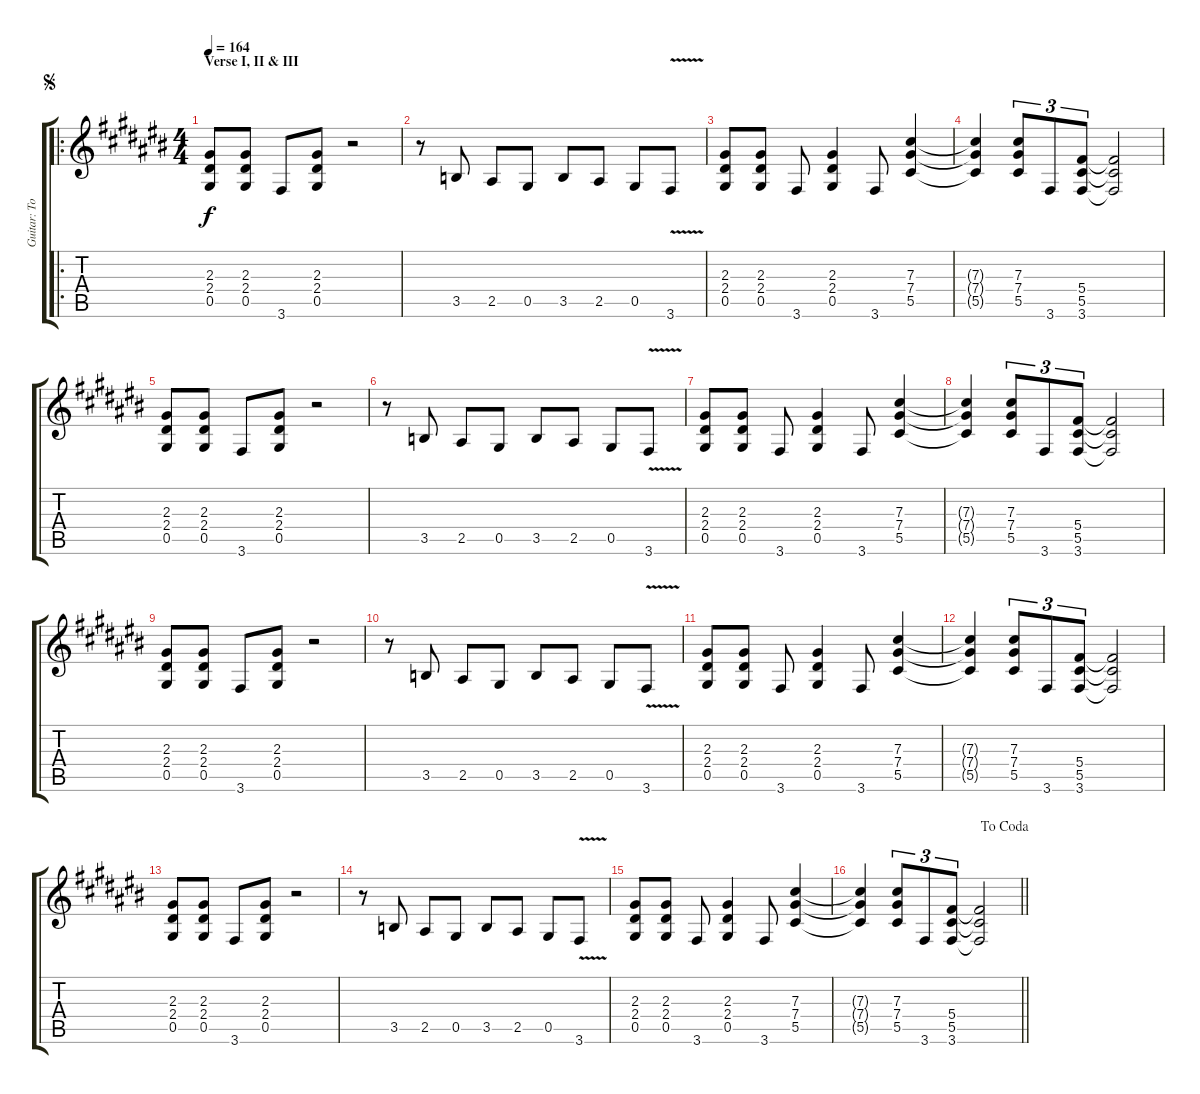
\track ("Guitar: Tony" "Guitar: To") {instrument distortionguitar}
\staff {score tabs}
\tuning (Eb4 Bb3 Gb3 Db3 Ab2 Eb2) {hide}
\ro
\ts (4 4)
\section ("" "Verse I, II & III")
\jump segno
\tempo 164
\clef g2
\ks c#
(2.3 2.4 0.5).8{dy f} (2.3 2.4 0.5).8 3.6.8 (2.3 2.4 0.5).8 r.2 |
r.8 3.5.8 2.5.8 0.5.8 3.5.8 2.5.8 0.5.8 3.6{v}.8 |
(2.3 2.4 0.5).8 (2.3 2.4 0.5).8 3.6.8 (2.3 2.4 0.5).4 3.6.8 (7.3 7.4 5.5).4 |
(7.3{t} 7.4{t} 5.5{t}).4 (7.3 7.4 5.5).8{tu (3 2)} 3.6.8{tu (3 2)} (5.4 5.5 3.6).8{tu (3 2)} (5.4{t} 5.5{t} 3.6{t}).2 |
(2.3 2.4 0.5).8 (2.3 2.4 0.5).8 3.6.8 (2.3 2.4 0.5).8 r.2 |
r.8 3.5.8 2.5.8 0.5.8 3.5.8 2.5.8 0.5.8 3.6{v}.8 |
(2.3 2.4 0.5).8 (2.3 2.4 0.5).8 3.6.8 (2.3 2.4 0.5).4 3.6.8 (7.3 7.4 5.5).4 |
(7.3{t} 7.4{t} 5.5{t}).4 (7.3 7.4 5.5).8{tu (3 2)} 3.6.8{tu (3 2)} (5.4 5.5 3.6).8{tu (3 2)} (5.4{t} 5.5{t} 3.6{t}).2 |
(2.3 2.4 0.5).8 (2.3 2.4 0.5).8 3.6.8 (2.3 2.4 0.5).8 r.2 |
r.8 3.5.8 2.5.8 0.5.8 3.5.8 2.5.8 0.5.8 3.6{v}.8 |
(2.3 2.4 0.5).8 (2.3 2.4 0.5).8 3.6.8 (2.3 2.4 0.5).4 3.6.8 (7.3 7.4 5.5).4 |
(7.3{t} 7.4{t} 5.5{t}).4 (7.3 7.4 5.5).8{tu (3 2)} 3.6.8{tu (3 2)} (5.4 5.5 3.6).8{tu (3 2)} (5.4{t} 5.5{t} 3.6{t}).2 |
(2.3 2.4 0.5).8 (2.3 2.4 0.5).8 3.6.8 (2.3 2.4 0.5).8 r.2 |
r.8 3.5.8 2.5.8 0.5.8 3.5.8 2.5.8 0.5.8 3.6{v}.8 |
(2.3 2.4 0.5).8 (2.3 2.4 0.5).8 3.6.8 (2.3 2.4 0.5).4 3.6.8 (7.3 7.4 5.5).4 |
\jump dacoda
\barLineRight lightlight
(7.3{t} 7.4{t} 5.5{t}).4 (7.3 7.4 5.5).8{tu (3 2)} 3.6.8{tu (3 2)} (5.4 5.5 3.6).8{tu (3 2)} (5.4{t} 5.5{t} 3.6{t}).2
